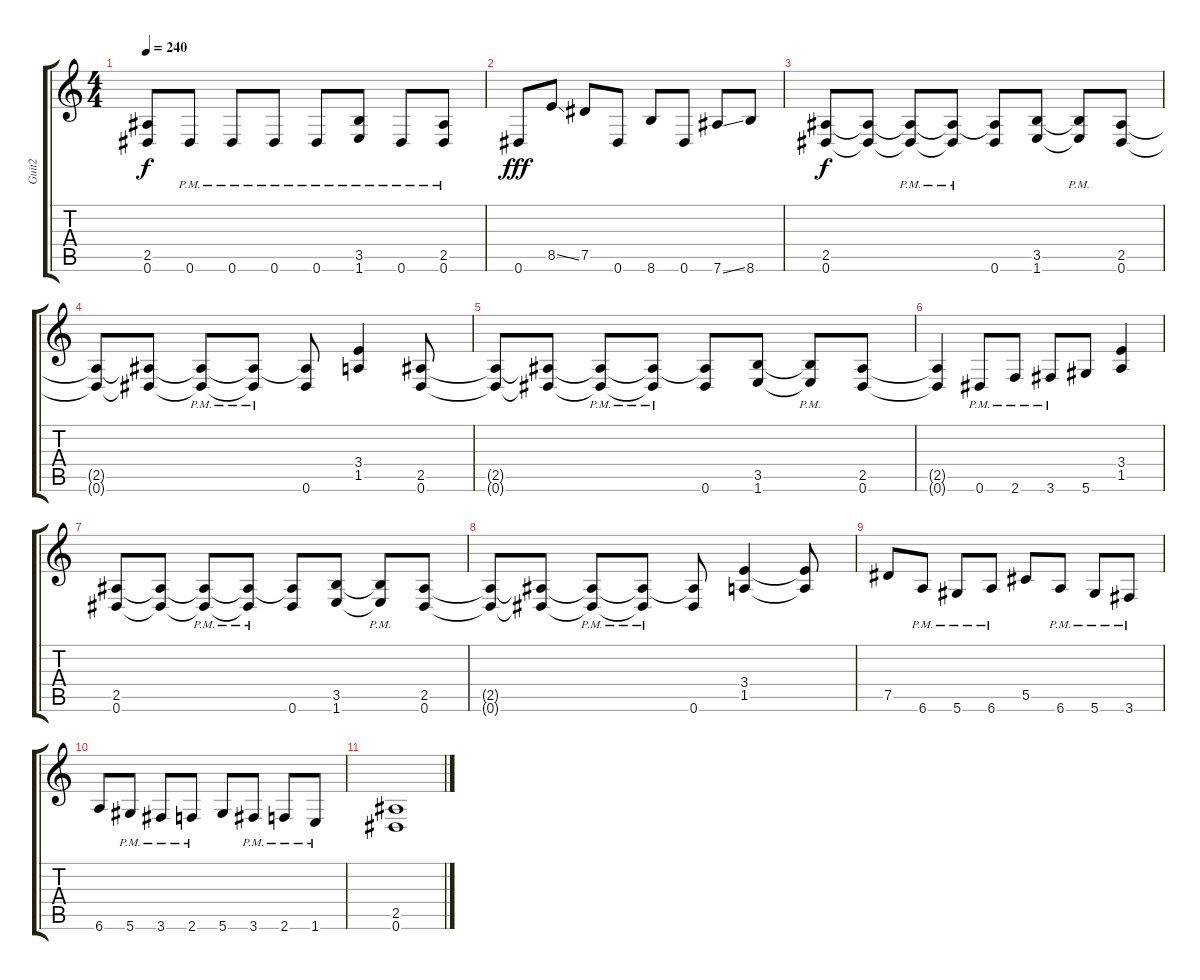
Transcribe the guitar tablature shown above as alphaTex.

\track ("Guit2" "Guit2") {instrument distortionguitar}
\staff {score tabs}
\tuning (Eb4 Bb3 Gb3 Db3 Ab2 Eb2) {hide}
\ts (4 4)
\tempo 240
\clef g2
\ks c
(2.5 0.6).8{dy f} 0.6{pm}.8 0.6{pm}.8 0.6{pm}.8 0.6{pm}.8 (3.5 1.6{pm}).8 0.6{pm}.8 (2.5 0.6{pm}).8 |
0.6.8{dy fff} 8.5{ss}.8 7.5.8 0.6.8 8.6.8 0.6.8 7.6{ss}.8 8.6.8 |
(2.5 0.6).8{dy f} (2.5{t} 0.6{t}).8 (2.5{t} 0.6{pm t}).8 (2.5{t} 0.6{pm t}).8 (2.5{t} 0.6).8 (3.5 1.6).8 (3.5{t} 1.6{pm t}).8 (2.5 0.6).8 |
(2.5{t} 0.6{t}).8 (2.5{t} 0.6{t}).8 (2.5{t} 0.6{pm t}).8 (2.5{t} 0.6{pm t}).8 (2.5{t} 0.6).8 (3.4 1.5).4 (2.5 0.6).8 |
(2.5{t} 0.6{t}).8 (2.5{t} 0.6{t}).8 (2.5{t} 0.6{pm t}).8 (2.5{t} 0.6{pm t}).8 (2.5{t} 0.6).8 (3.5 1.6).8 (3.5{t} 1.6{pm t}).8 (2.5 0.6).8 |
(2.5{t} 0.6{t}).4 0.6{pm}.8 2.6{pm}.8 3.6{pm}.8 5.6.8 (3.4 1.5).4 |
(2.5 0.6).8 (2.5{t} 0.6{t}).8 (2.5{t} 0.6{pm t}).8 (2.5{t} 0.6{pm t}).8 (2.5{t} 0.6).8 (3.5 1.6).8 (3.5{t} 1.6{pm t}).8 (2.5 0.6).8 |
(2.5{t} 0.6{t}).8 (2.5{t} 0.6{t}).8 (2.5{t} 0.6{pm t}).8 (2.5{t} 0.6{pm t}).8 (2.5{t} 0.6).8 (3.4 1.5).4 (3.4{t} 1.5{t}).8 |
7.5.8 6.6{pm}.8 5.6{pm}.8 6.6{pm}.8 5.5.8 6.6{pm}.8 5.6{pm}.8 3.6{pm}.8 |
6.6.8 5.6{pm}.8 3.6{pm}.8 2.6{pm}.8 5.6.8 3.6{pm}.8 2.6{pm}.8 1.6{pm}.8 |
(2.5 0.6).1
